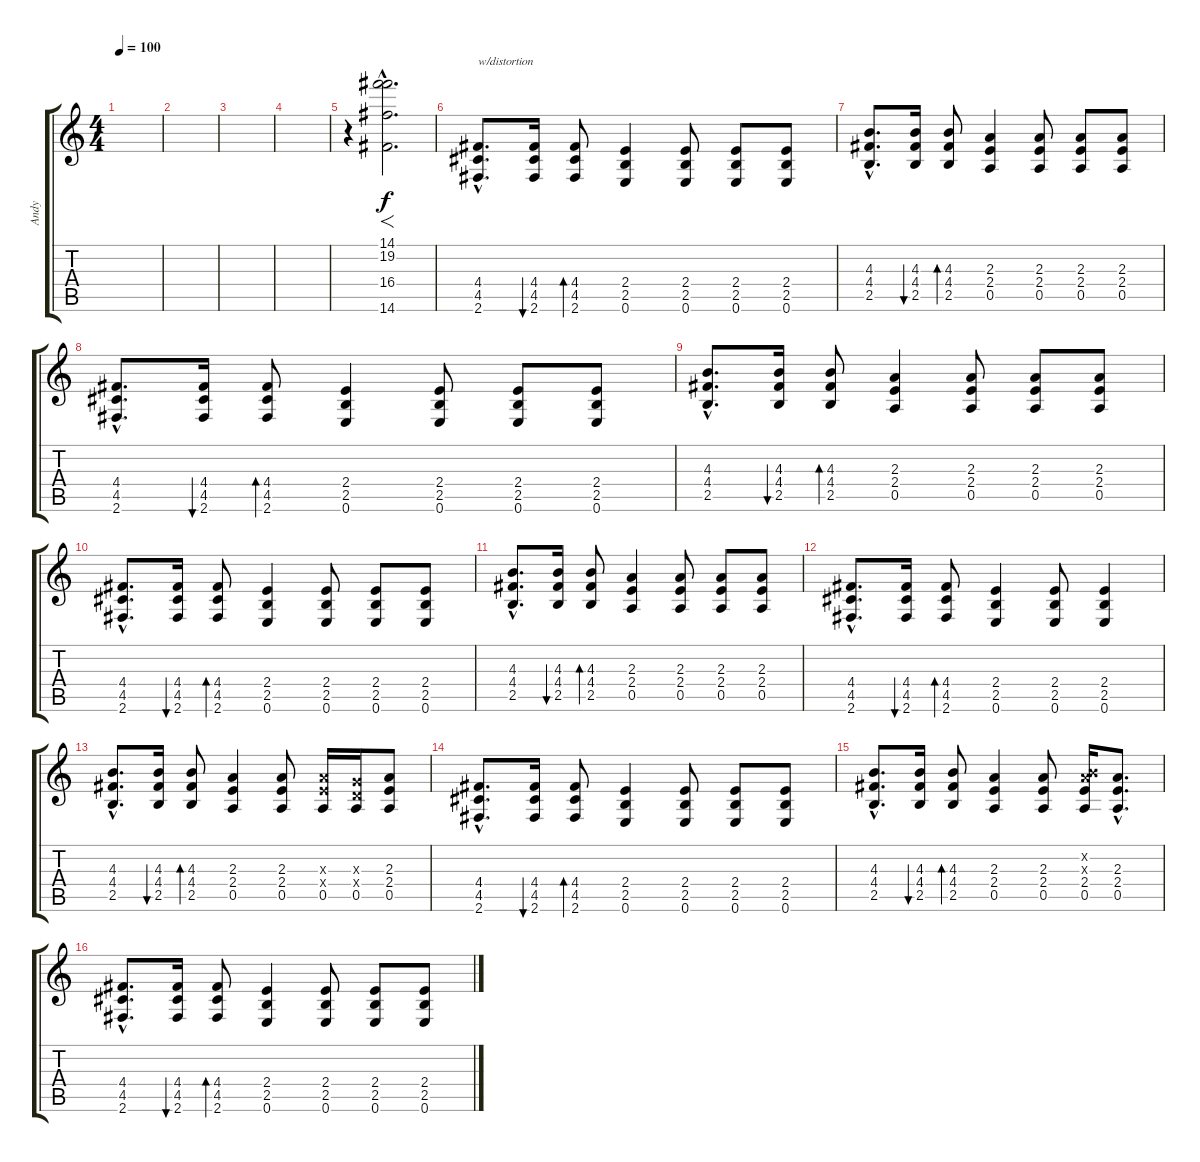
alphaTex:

\track ("Andy" "Andy") {instrument distortionguitar}
\staff {score tabs}
\tuning (E4 B3 G3 D3 A2 E2) {hide}
\ts (4 4)
\tempo 100
\clef g2
\ks c
|
|
|
|
r.4 (14.1{hac} 19.2{hac} 16.4{hac} 14.6{hac}).2{f d} |
(4.4{hac} 4.5{hac} 2.6{hac}).8{d txt "w/distortion"} (4.4 4.5 2.6).16{bu 60} (4.4 4.5 2.6).8{bd 60} (2.4 2.5 0.6).4 (2.4 2.5 0.6).8 (2.4 2.5 0.6).8 (2.4 2.5 0.6).8 |
(4.3{hac} 4.4{hac} 2.5{hac}).8{d} (4.3 4.4 2.5).16{bu 60} (4.3 4.4 2.5).8{bd 60} (2.3 2.4 0.5).4 (2.3 2.4 0.5).8 (2.3 2.4 0.5).8 (2.3 2.4 0.5).8 |
(4.4{hac} 4.5{hac} 2.6{hac}).8{d} (4.4 4.5 2.6).16{bu 60} (4.4 4.5 2.6).8{bd 60} (2.4 2.5 0.6).4 (2.4 2.5 0.6).8 (2.4 2.5 0.6).8 (2.4 2.5 0.6).8 |
(4.3{hac} 4.4{hac} 2.5{hac}).8{d} (4.3 4.4 2.5).16{bu 60} (4.3 4.4 2.5).8{bd 60} (2.3 2.4 0.5).4 (2.3 2.4 0.5).8 (2.3 2.4 0.5).8 (2.3 2.4 0.5).8 |
(4.4{hac} 4.5{hac} 2.6{hac}).8{d} (4.4 4.5 2.6).16{bu 60} (4.4 4.5 2.6).8{bd 60} (2.4 2.5 0.6).4 (2.4 2.5 0.6).8 (2.4 2.5 0.6).8 (2.4 2.5 0.6).8 |
(4.3{hac} 4.4{hac} 2.5{hac}).8{d} (4.3 4.4 2.5).16{bu 60} (4.3 4.4 2.5).8{bd 60} (2.3 2.4 0.5).4 (2.3 2.4 0.5).8 (2.3 2.4 0.5).8 (2.3 2.4 0.5).8 |
(4.4{hac} 4.5{hac} 2.6{hac}).8{d} (4.4 4.5 2.6).16{bu 60} (4.4 4.5 2.6).8{bd 60} (2.4 2.5 0.6).4 (2.4 2.5 0.6).8 (2.4 2.5 0.6).4 |
(4.3{hac} 4.4{hac} 2.5{hac}).8{d} (4.3 4.4 2.5).16{bu 60} (4.3 4.4 2.5).8{bd 60} (2.3 2.4 0.5).4 (2.3 2.4 0.5).8 (2.3{x} 2.4{x} 0.5).16 (0.3{x} 0.4{x} 0.5).16 (2.3 2.4 0.5).8 |
(4.4{hac} 4.5{hac} 2.6{hac}).8{d} (4.4 4.5 2.6).16{bu 60} (4.4 4.5 2.6).8{bd 60} (2.4 2.5 0.6).4 (2.4 2.5 0.6).8 (2.4 2.5 0.6).8 (2.4 2.5 0.6).8 |
(4.3{hac} 4.4{hac} 2.5{hac}).8{d} (4.3 4.4 2.5).16{bu 60} (4.3 4.4 2.5).8{bd 60} (2.3 2.4 0.5).4 (2.3 2.4 0.5).8 (0.2{x} 2.3{x} 2.4 0.5).16 (2.3{hac} 2.4{hac} 0.5{hac}).8{d} |
(4.4{hac} 4.5{hac} 2.6{hac}).8{d} (4.4 4.5 2.6).16{bu 60} (4.4 4.5 2.6).8{bd 60} (2.4 2.5 0.6).4 (2.4 2.5 0.6).8 (2.4 2.5 0.6).8 (2.4 2.5 0.6).8
